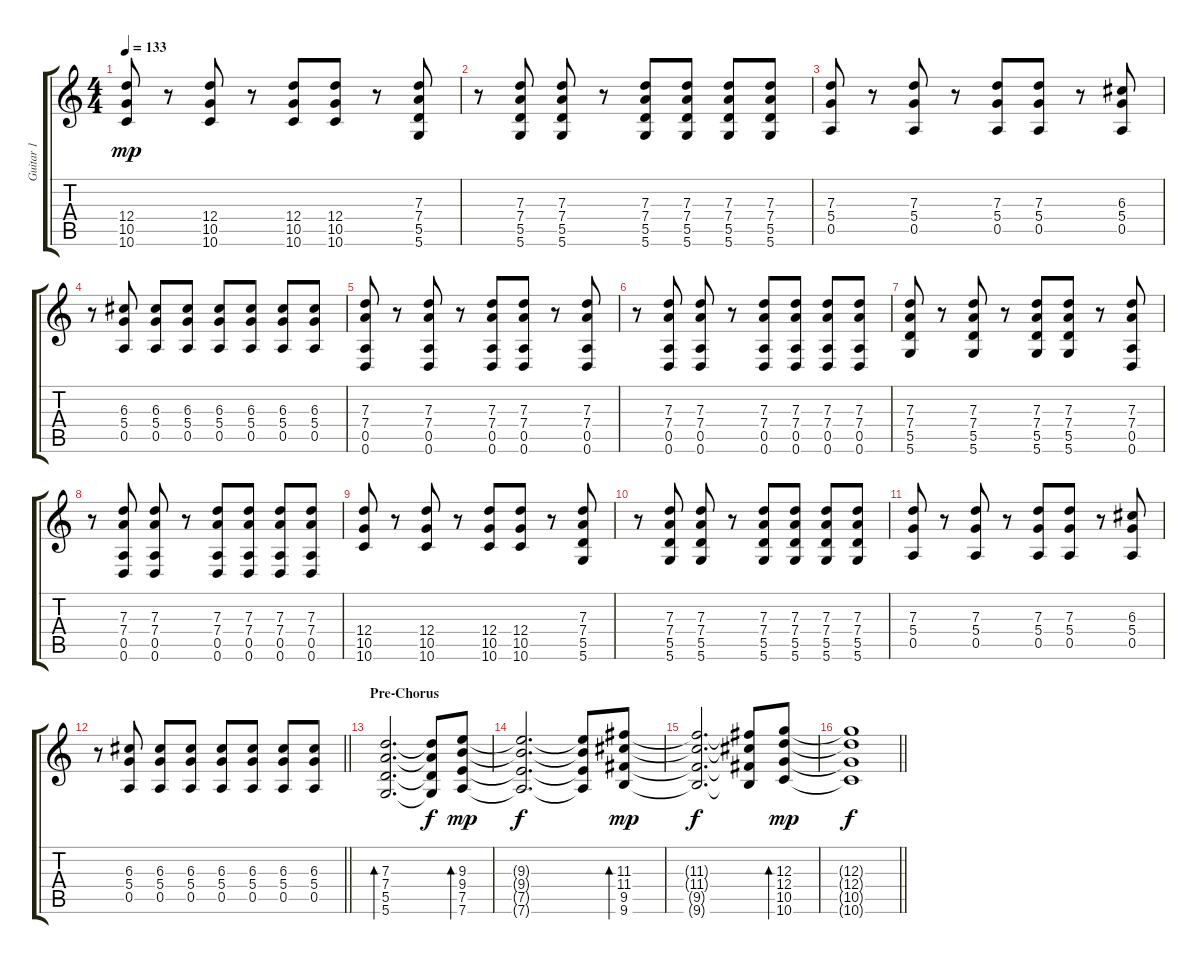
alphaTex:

\track ("Guitar 1" "Guitar 1") {instrument distortionguitar}
\staff {score tabs}
\tuning (E4 B3 G3 D3 A2 D2) {hide}
\ts (4 4)
\tempo 133
\clef g2
\ks c
(12.4 10.5 10.6).8{dy mp} r.8 (12.4 10.5 10.6).8 r.8 (12.4 10.5 10.6).8 (12.4 10.5 10.6).8 r.8 (7.3 7.4 5.5 5.6).8 |
r.8 (7.3 7.4 5.5 5.6).8 (7.3 7.4 5.5 5.6).8 r.8 (7.3 7.4 5.5 5.6).8 (7.3 7.4 5.5 5.6).8 (7.3 7.4 5.5 5.6).8 (7.3 7.4 5.5 5.6).8 |
(7.3 5.4 0.5).8 r.8 (7.3 5.4 0.5).8 r.8 (7.3 5.4 0.5).8 (7.3 5.4 0.5).8 r.8 (6.3 5.4 0.5).8 |
r.8 (6.3 5.4 0.5).8 (6.3 5.4 0.5).8 (6.3 5.4 0.5).8 (6.3 5.4 0.5).8 (6.3 5.4 0.5).8 (6.3 5.4 0.5).8 (6.3 5.4 0.5).8 |
(7.3 7.4 0.5 0.6).8 r.8 (7.3 7.4 0.5 0.6).8 r.8 (7.3 7.4 0.5 0.6).8 (7.3 7.4 0.5 0.6).8 r.8 (7.3 7.4 0.5 0.6).8 |
r.8 (7.3 7.4 0.5 0.6).8 (7.3 7.4 0.5 0.6).8 r.8 (7.3 7.4 0.5 0.6).8 (7.3 7.4 0.5 0.6).8 (7.3 7.4 0.5 0.6).8 (7.3 7.4 0.5 0.6).8 |
(7.3 7.4 5.5 5.6).8 r.8 (7.3 7.4 5.5 5.6).8 r.8 (7.3 7.4 5.5 5.6).8 (7.3 7.4 5.5 5.6).8 r.8 (7.3 7.4 0.5 0.6).8 |
r.8 (7.3 7.4 0.5 0.6).8 (7.3 7.4 0.5 0.6).8 r.8 (7.3 7.4 0.5 0.6).8 (7.3 7.4 0.5 0.6).8 (7.3 7.4 0.5 0.6).8 (7.3 7.4 0.5 0.6).8 |
(12.4 10.5 10.6).8 r.8 (12.4 10.5 10.6).8 r.8 (12.4 10.5 10.6).8 (12.4 10.5 10.6).8 r.8 (7.3 7.4 5.5 5.6).8 |
r.8 (7.3 7.4 5.5 5.6).8 (7.3 7.4 5.5 5.6).8 r.8 (7.3 7.4 5.5 5.6).8 (7.3 7.4 5.5 5.6).8 (7.3 7.4 5.5 5.6).8 (7.3 7.4 5.5 5.6).8 |
(7.3 5.4 0.5).8 r.8 (7.3 5.4 0.5).8 r.8 (7.3 5.4 0.5).8 (7.3 5.4 0.5).8 r.8 (6.3 5.4 0.5).8 |
\barLineRight lightlight
r.8 (6.3 5.4 0.5).8 (6.3 5.4 0.5).8 (6.3 5.4 0.5).8 (6.3 5.4 0.5).8 (6.3 5.4 0.5).8 (6.3 5.4 0.5).8 (6.3 5.4 0.5).8 |
\section ("" "Pre-Chorus")
(7.3 7.4 5.5 5.6).2{d bd 120 instrument electricguitarjazz} (7.3{t} 7.4{t} 5.5{t} 5.6{t}).8{dy f} (9.3 9.4 7.5 7.6).8{bd 120 dy mp} |
(9.3{t} 9.4{t} 7.5{t} 7.6{t}).2{d dy f} (9.3{t} 9.4{t} 7.5{t} 7.6{t}).8 (11.3 11.4 9.5 9.6).8{bd 120 dy mp} |
(11.3{t} 11.4{t} 9.5{t} 9.6{t}).2{d dy f} (11.3{t} 11.4{t} 9.5{t} 9.6{t}).8 (12.3 12.4 10.5 10.6).8{bd 120 dy mp} |
\barLineRight lightlight
(12.3{t} 12.4{t} 10.5{t} 10.6{t}).1{dy f}
